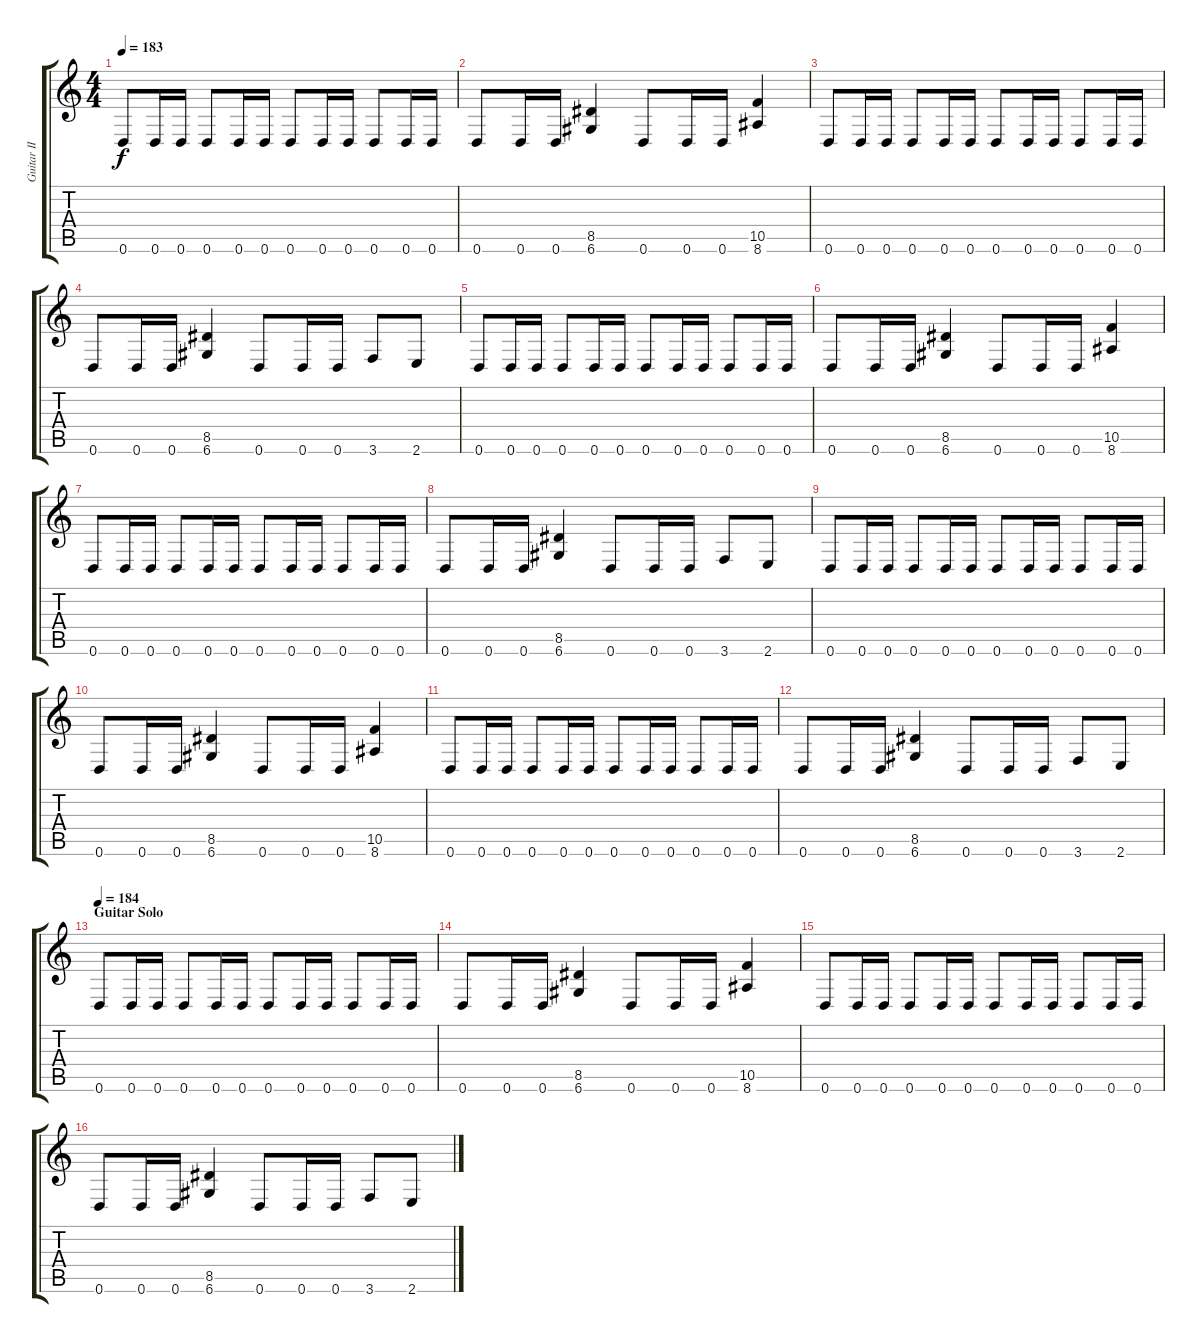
\track ("Guitar II" "Guitar II") {instrument overdrivenguitar}
\staff {score tabs}
\tuning (D4 A3 F3 C3 G2 D2) {hide}
\ts (4 4)
\tempo 183
\clef g2
\ks c
0.6.8{dy f} 0.6.16 0.6.16 0.6.8 0.6.16 0.6.16 0.6.8 0.6.16 0.6.16 0.6.8 0.6.16 0.6.16 |
0.6.8 0.6.16 0.6.16 (8.5 6.6).4 0.6.8 0.6.16 0.6.16 (10.5 8.6).4 |
0.6.8 0.6.16 0.6.16 0.6.8 0.6.16 0.6.16 0.6.8 0.6.16 0.6.16 0.6.8 0.6.16 0.6.16 |
0.6.8 0.6.16 0.6.16 (8.5 6.6).4 0.6.8 0.6.16 0.6.16 3.6.8 2.6.8 |
0.6.8 0.6.16 0.6.16 0.6.8 0.6.16 0.6.16 0.6.8 0.6.16 0.6.16 0.6.8 0.6.16 0.6.16 |
0.6.8 0.6.16 0.6.16 (8.5 6.6).4 0.6.8 0.6.16 0.6.16 (10.5 8.6).4 |
0.6.8 0.6.16 0.6.16 0.6.8 0.6.16 0.6.16 0.6.8 0.6.16 0.6.16 0.6.8 0.6.16 0.6.16 |
0.6.8 0.6.16 0.6.16 (8.5 6.6).4 0.6.8 0.6.16 0.6.16 3.6.8 2.6.8 |
0.6.8 0.6.16 0.6.16 0.6.8 0.6.16 0.6.16 0.6.8 0.6.16 0.6.16 0.6.8 0.6.16 0.6.16 |
0.6.8 0.6.16 0.6.16 (8.5 6.6).4 0.6.8 0.6.16 0.6.16 (10.5 8.6).4 |
0.6.8 0.6.16 0.6.16 0.6.8 0.6.16 0.6.16 0.6.8 0.6.16 0.6.16 0.6.8 0.6.16 0.6.16 |
0.6.8 0.6.16 0.6.16 (8.5 6.6).4 0.6.8 0.6.16 0.6.16 3.6.8 2.6.8 |
\section ("" "Guitar Solo")
\tempo 184
0.6.8 0.6.16 0.6.16 0.6.8 0.6.16 0.6.16 0.6.8 0.6.16 0.6.16 0.6.8 0.6.16 0.6.16 |
0.6.8 0.6.16 0.6.16 (8.5 6.6).4 0.6.8 0.6.16 0.6.16 (10.5 8.6).4 |
0.6.8 0.6.16 0.6.16 0.6.8 0.6.16 0.6.16 0.6.8 0.6.16 0.6.16 0.6.8 0.6.16 0.6.16 |
0.6.8 0.6.16 0.6.16 (8.5 6.6).4 0.6.8 0.6.16 0.6.16 3.6.8 2.6.8
